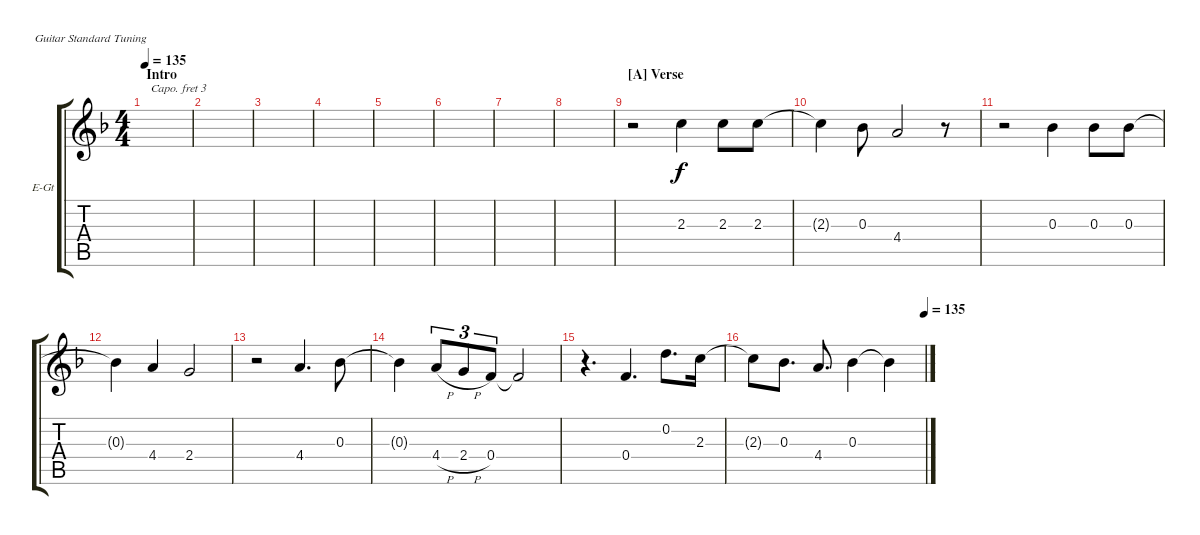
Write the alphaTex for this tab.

\defaultSystemsLayout 4
\bracketExtendMode groupsimilarinstruments
\firstSystemTrackNameOrientation horizontal
\otherSystemsTrackNameOrientation horizontal
\track ("Art's Voice" "E-Gt") {instrument electricguitarclean}
\staff {score tabs}
\capo 3
\tuning (E4 B3 G3 D3 A2 E2)
\ts (4 4)
\section ("" "Intro")
\tempo 135
\clef g2
\ks f
|
|
|
|
|
|
|
|
\section ("A" "Verse")
r.2 2.3.4 2.3.8 2.3.8 |
2.3{t}.4 0.3.8 4.4.2 r.8 |
r.2 0.3.4 0.3.8 0.3.8 |
0.3{t}.4 4.4.4 2.4.2 |
r.2 4.4.4{d} 0.3.8 |
0.3{t}.4 4.4{h}.8{tu (3 2)} 2.4{h}.8{tu (3 2)} 0.4.8{tu (3 2)} 0.4{t}.2 |
r.4{d} 0.4.4{d} 0.2.8{d} 2.3.16 |
\tempo (135 1)
2.3{t}.8 0.3.8{d} 4.4.8{d} 0.3.4 0.3{t}.4
